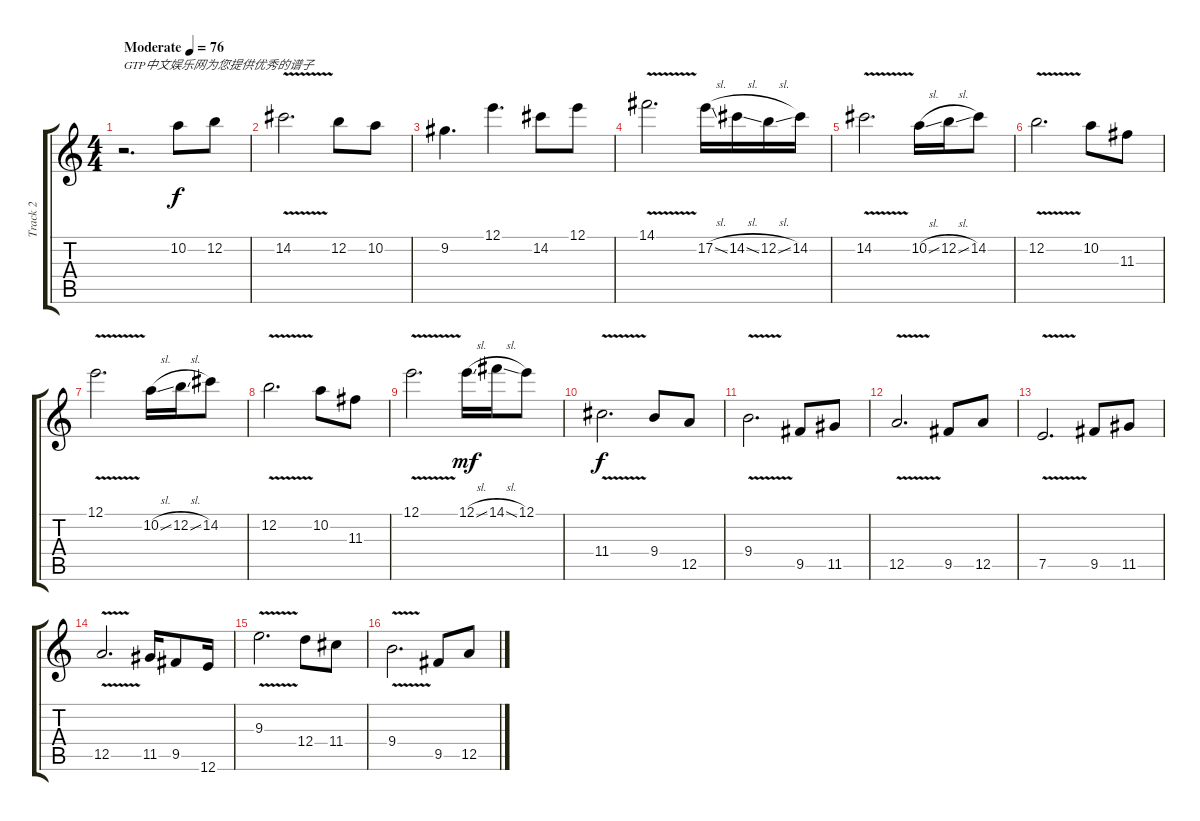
\track ("Track 2" "Track 2") {instrument electricguitarclean}
\staff {score tabs}
\tuning (E4 B3 G3 D3 A2 E2) {hide}
\ts (4 4)
\tempo (76 "Moderate")
\clef g2
\ks c
r.2{d txt "GTP中文娱乐网为您提供优秀的谱子" dy f instrument electricguitarclean} 10.2.8 12.2.8 |
14.2{v}.2{d} 12.2.8 10.2.8 |
9.2.4{d} 12.1.4{d} 14.2.8 12.1.8 |
14.1{v}.2{d} 17.2{sl}.16 14.2{sl}.16 12.2{sl}.16 14.2.16 |
14.2{v}.2{d} 10.2{sl}.16 12.2{sl}.16 14.2.8 |
12.2{v}.2{d} 10.2.8 11.3.8 |
12.1{v}.2{d} 10.2{sl}.16 12.2{sl}.16 14.2.8 |
12.2{v}.2{d} 10.2.8 11.3.8 |
12.1{v}.2{d} 12.1{sl}.16{dy mf} 14.1{sl}.16 12.1.8 |
11.4{v}.2{d dy f volume 16 instrument accordion} 9.4.8 12.5.8 |
9.4{v}.2{d} 9.5.8 11.5.8 |
12.5{v}.2{d} 9.5.8 12.5.8 |
7.5{v}.2{d} 9.5.8 11.5.8 |
12.5{v}.2{d} 11.5.16 9.5.8 12.6.16 |
9.3{v}.2{d} 12.4.8 11.4.8 |
9.4{v}.2{d} 9.5.8 12.5.8
